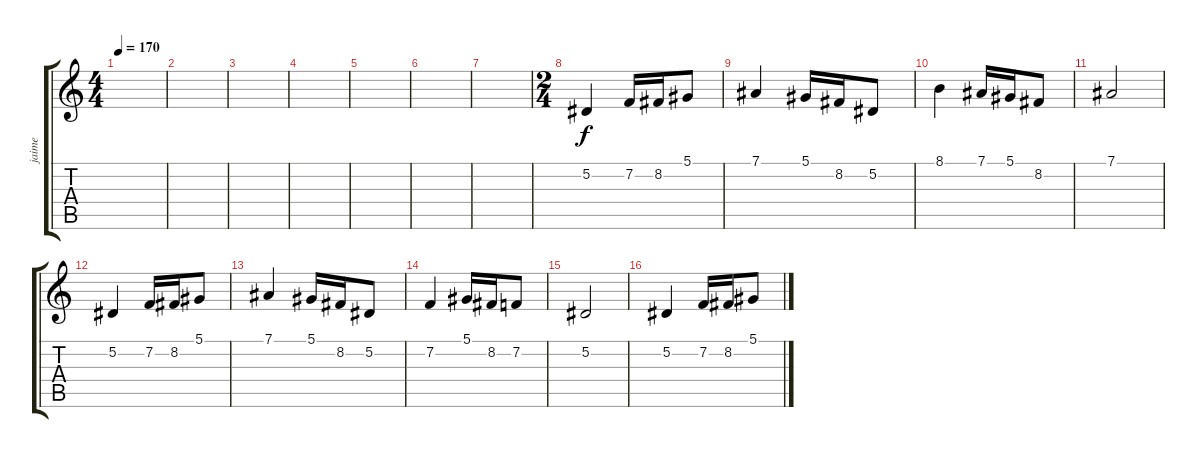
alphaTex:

\track ("jaime" "jaime") {instrument choiraahs}
\staff {score tabs}
\tuning (Eb4 Bb3 Gb3 Db3 Ab2 Eb2) {hide}
\ts (4 4)
\tempo 170
\clef g2
\ks c
|
|
|
|
|
|
|
\ts (2 4)
5.2.4 7.2.16 8.2.16 5.1.8 |
7.1.4 5.1.16 8.2.16 5.2.8 |
8.1.4 7.1.16 5.1.16 8.2.8 |
7.1.2 |
5.2.4 7.2.16 8.2.16 5.1.8 |
7.1.4 5.1.16 8.2.16 5.2.8 |
7.2.4 5.1.16 8.2.16 7.2.8 |
5.2.2 |
5.2.4 7.2.16 8.2.16 5.1.8
